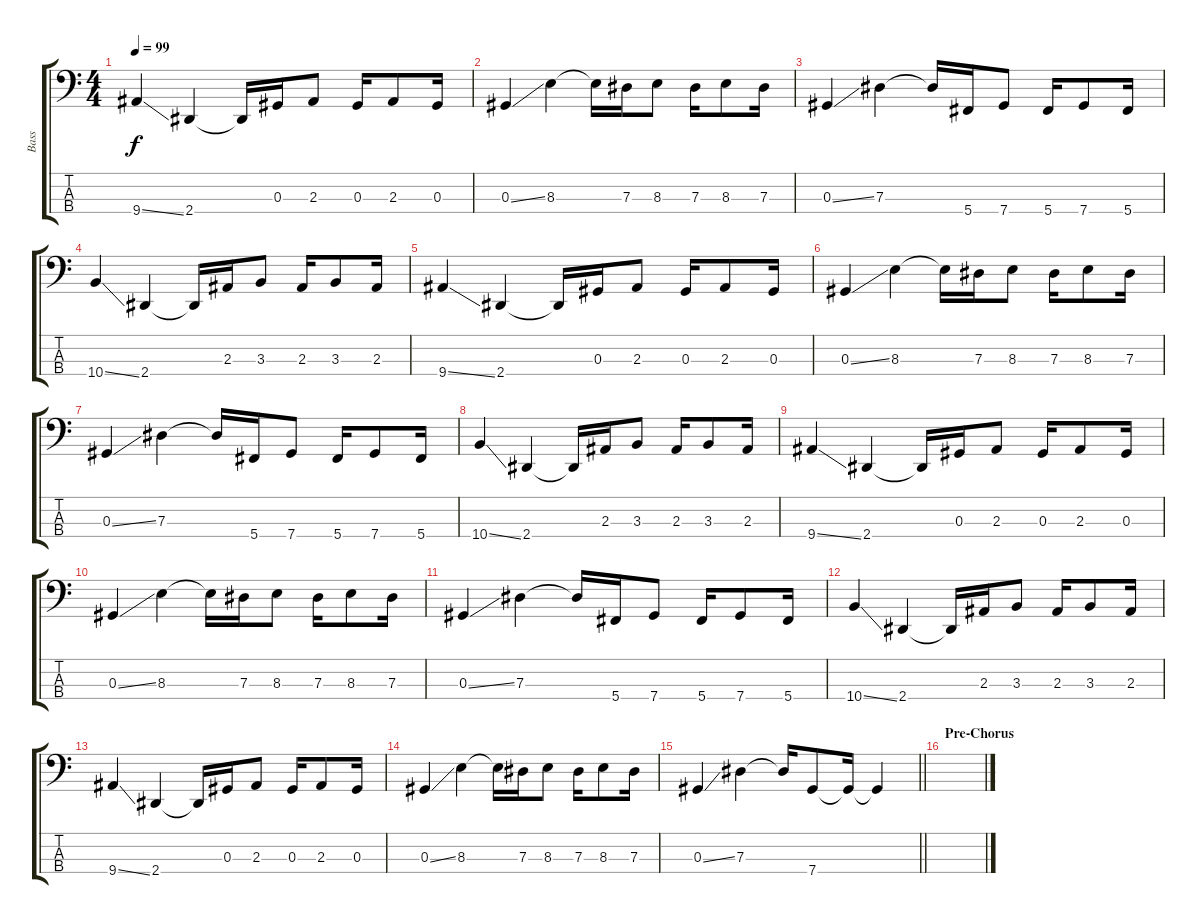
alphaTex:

\track ("Bass" "Bass") {instrument electricbasspick}
\staff {score tabs}
\tuning (Gb2 Db2 Ab1 Db1) {hide}
\ts (4 4)
\tempo 99
\clef f4
\ks c
9.4{ss}.4{dy f} 2.4.4 2.4{t}.16 0.3.16 2.3.8 0.3.16 2.3.8 0.3.16 |
0.3{ss}.4 8.3.4 8.3{t}.16 7.3.16 8.3.8 7.3.16 8.3.8 7.3.16 |
0.3{ss}.4 7.3.4 7.3{t}.16 5.4.16 7.4.8 5.4.16 7.4.8 5.4.16 |
10.4{ss}.4 2.4.4 2.4{t}.16 2.3.16 3.3.8 2.3.16 3.3.8 2.3.16 |
9.4{ss}.4 2.4.4 2.4{t}.16 0.3.16 2.3.8 0.3.16 2.3.8 0.3.16 |
0.3{ss}.4 8.3.4 8.3{t}.16 7.3.16 8.3.8 7.3.16 8.3.8 7.3.16 |
0.3{ss}.4 7.3.4 7.3{t}.16 5.4.16 7.4.8 5.4.16 7.4.8 5.4.16 |
10.4{ss}.4 2.4.4 2.4{t}.16 2.3.16 3.3.8 2.3.16 3.3.8 2.3.16 |
9.4{ss}.4 2.4.4 2.4{t}.16 0.3.16 2.3.8 0.3.16 2.3.8 0.3.16 |
0.3{ss}.4 8.3.4 8.3{t}.16 7.3.16 8.3.8 7.3.16 8.3.8 7.3.16 |
0.3{ss}.4 7.3.4 7.3{t}.16 5.4.16 7.4.8 5.4.16 7.4.8 5.4.16 |
10.4{ss}.4 2.4.4 2.4{t}.16 2.3.16 3.3.8 2.3.16 3.3.8 2.3.16 |
9.4{ss}.4 2.4.4 2.4{t}.16 0.3.16 2.3.8 0.3.16 2.3.8 0.3.16 |
0.3{ss}.4 8.3.4 8.3{t}.16 7.3.16 8.3.8 7.3.16 8.3.8 7.3.16 |
\barLineRight lightlight
0.3{ss}.4 7.3.4 7.3{t}.16 7.4.8 7.4{t}.16 7.4{t}.4 |
\section ("" "Pre-Chorus")
